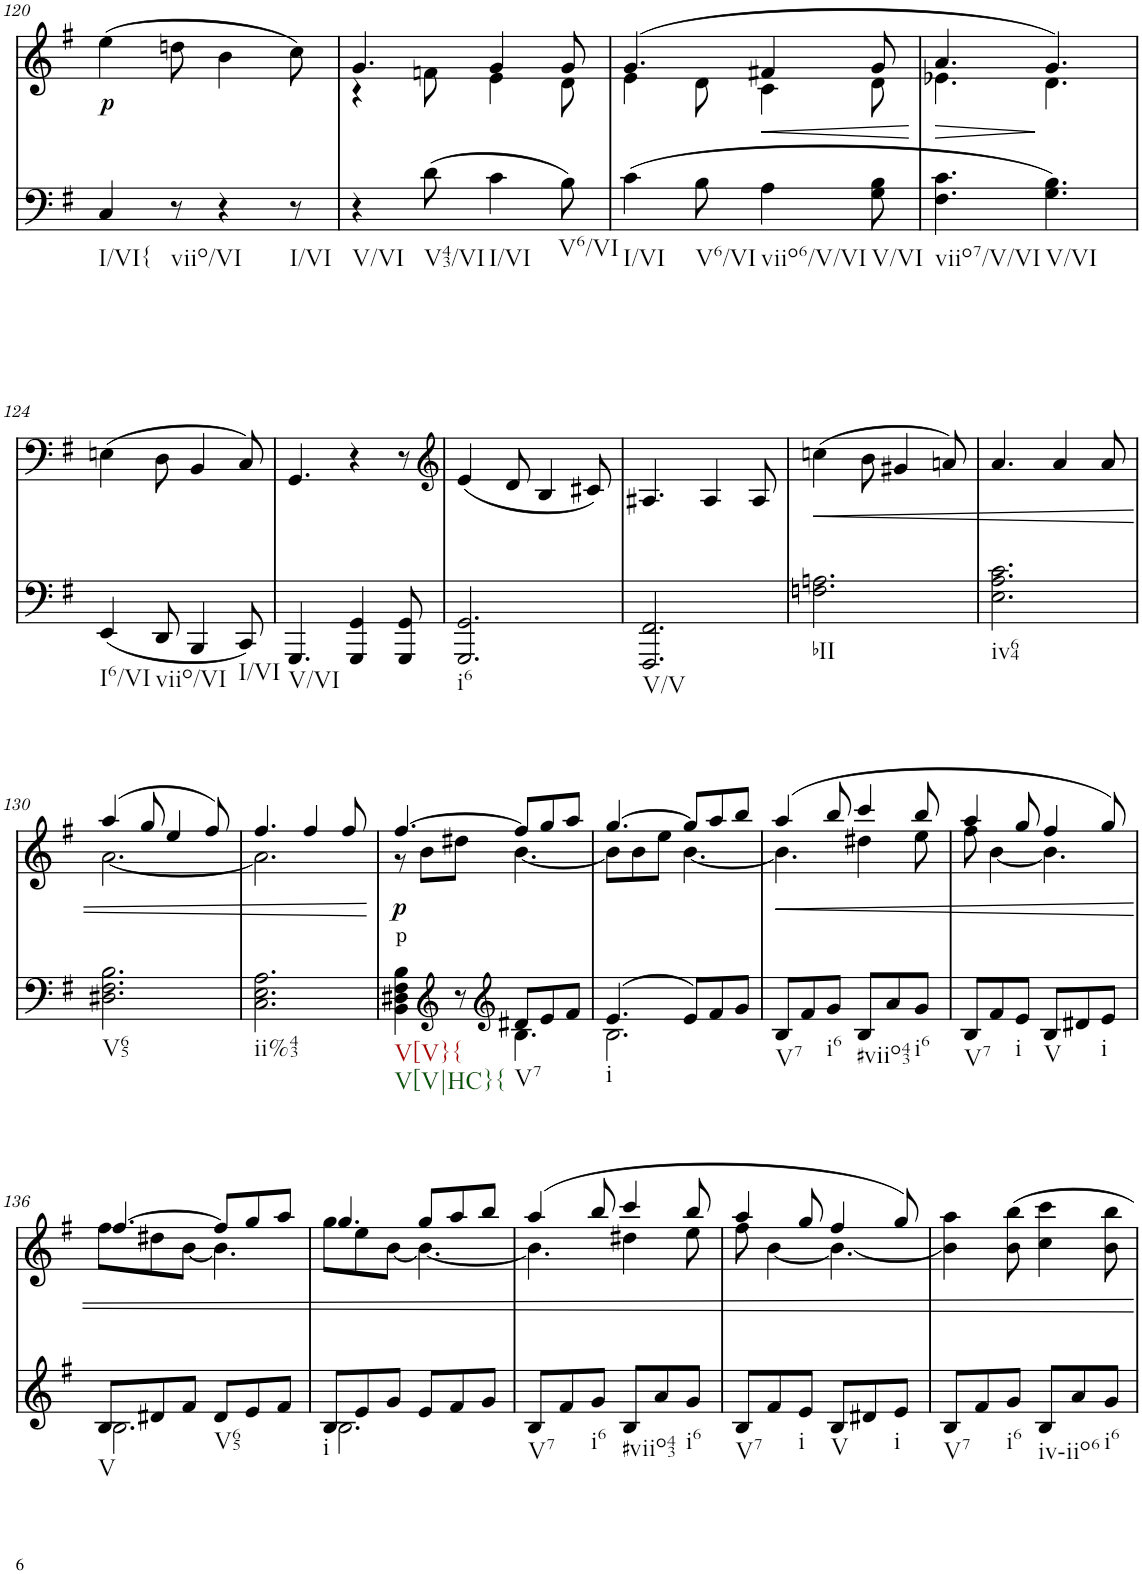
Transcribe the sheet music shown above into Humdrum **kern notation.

**kern	**kern	**text	**dynam
*part2	*part1	*part1	*part1
*staff2	*staff1	*staff1	*staff1
*I"piano	*I"piano	*	*
*I'Pno	*I'Pno	*	*
!!LO:PB:g=z
*clefF4	*clefG2	*	*
*k[f#]	*k[f#]	*	*
*e:	*e:	*	*
*M6/8	*M6/8	*	*
=120	=120	=120	=120
!LO:TX:b:t=I/VI{	!	!	!
!	!	!LO:LY:b	!
4C/	(4ee\	.	.
!LO:TX:b:t=viio/VI	!	!	!
8r	8ddn\	.	.
4r	4b\	.	.
!LO:TX:b:t=I/VI	!	!	!
8r	8cc\)	.	.
=121	=121	=121	=121
*	*^	*	*
!LO:TX:b:t=V/VI	!	!	!	!
4r	4.g/	4r	.	.
!LO:TX:b:t=V43/VI	!	!	!	!
(8d\	.	8fn\	.	.
!LO:TX:b:t=I/VI	!	!	!	!
4c\	4g/	4e\	.	.
!LO:TX:b:t=V6/VI	!	!	!	!
8B\)	8g/	8d\	.	.
=122	=122	=122	=122	=122
!LO:TX:b:t=I/VI	!	!	!	!
(4c\	(4.g/	4e\	.	.
!LO:TX:b:t=V6/VI	!	!	!	!
8B\	.	8d\	.	.
!LO:TX:b:t=viio6/V/VI	!	!	!	!
!	!	!	!	!LO:HP:b
4A\	4f#X/	4c\	.	<
!LO:TX:b:t=V/VI	!	!	!	!
8G\ 8B\	8g/	8d\	.	.
*	*v	*v	*	*
.	.	.	[
=123	=123	=123	=123
!LO:TX:b:t=viio7/V/VI	!	!	!
!	!	!	!LO:HP:b
*	*^	*	*
4.F#\ 4.c\	4.a/	4.e-X\	.	>
!LO:TX:b:t=V/VI	!	!	!	!
4.G\ 4.B\)	4.g/)	4.d\	.	]
!!LO:LB:g=z
=124	=124	=124	=124	=124
!LO:TX:b:t=I6/VI	!	!	!	!
*	*v	*v	*	*
(4EE/	(4En\	.	.
!LO:TX:b:t=viio/VI	!	!	!
8DD/	8D\	.	.
4BBB/	4BB/	.	.
!LO:TX:b:t=I/VI	!	!	!
8CC/)	8C/)	.	.
=125	=125	=125	=125
!LO:TX:b:t=V/VI	!	!	!
4.GGG/	4.GG/	.	.
4GGG/ 4GG/	4r	.	.
8GGG/ 8GG/	8r	.	.
=126	=126	=126	=126
*	*clefG2	*	*
!LO:TX:b:t=i6	!	!	!
2.GGG/ 2.GG/	(4e/	.	.
.	8d/	.	.
.	4B/	.	.
.	8c#X/)	.	.
=127	=127	=127	=127
!LO:TX:b:t=V/V	!	!	!
2.FFF#/ 2.FF#/	4.A#X/	.	.
.	4A#/	.	.
.	8A#/	.	.
=128	=128	=128	=128
!LO:TX:b:t=bII	!	!	!
!	!	!	!LO:HP:b
2.Fn\ 2.An\	(4ccn\	.	<
.	8b\	.	.
.	4g#X/	.	.
.	8an/)	.	.
=129	=129	=129	=129
!LO:TX:b:t=iv64	!	!	!
2.E\ 2.A\ 2.c\	4.a/	.	.
.	4a/	.	.
.	8a/	.	.
!!LO:LB:g=z
=130	=130	=130	=130
*	*^	*	*
!LO:TX:b:t=V65	!	!	!	!
2.D#X\ 2.F#\ 2.B\	(4aa/	[2.a\	.	.
.	8gg/	.	.	.
.	4ee/	.	.	.
.	8ff#/)	.	.	.
=131	=131	=131	=131	=131
!LO:TX:b:t=ii%43	!	!	!	!
2.C\ 2.E\ 2.A\	4.ff#/	2.a\]	.	.
.	4ff#/	.	.	.
.	8ff#/	.	.	.
*	*v	*v	*	*
.	.	.	[
=132	=132	=132	=132
*^	*^	*	*
!LO:TX:b:t=V[V}{	!	!	!	!	!
!LO:TX:b:t=V[V|HC}{	!	!	!	!	!
!	!	!	!	!LO:LY:b	!LO:DY:b
4BB\ 4D#X\ 4F#\ 4B\	4.ryy	[4.ff#/	8r	p	p
.	.	.	8b\L	.	.
*clefG2	*	*	*	*	*
8r	.	.	8dd#X\J	.	.
*clefG2	*	*	*	*	*
!LO:TX:b:t=V7	!	!	!	!	!
4.B\	8d#X/L	8ff#/L]	[4.b\	.	.
.	8e/	8gg/	.	.	.
.	8f#/J	8aa/J	.	.	.
=133	=133	=133	=133	=133	=133
!LO:TX:b:t=i	!	!	!	!	!
(4.e/	2.B\	[4.gg/	8b\L]	.	.
.	.	.	8b\	.	.
.	.	.	8ee\J	.	.
8e/L)	.	8gg/L]	[4.b\	.	.
8f#/	.	8aa/	.	.	.
8g/J	.	8bb/J	.	.	.
*v	*v	*	*	*	*
=134	=134	=134	=134	=134
!LO:TX:b:t=V7	!	!	!	!
8B/L	(4aa/	4.b\]	.	.
8f#/	.	.	.	.
!LO:TX:b:t=i6	!	!	!	!
8g/J	8bb/	.	.	.
!LO:TX:b:t=#viio43	!	!	!	!
8B/L	4ccc/	4dd#X\	.	.
8a/	.	.	.	.
!LO:TX:b:t=i6	!	!	!	!
8g/J	8bb/	8ee\	.	.
=135	=135	=135	=135	=135
!LO:TX:b:t=V7	!	!	!	!
8B/L	4aa/	8ff#\	.	.
8f#/	.	[4b\	.	.
!LO:TX:b:t=i	!	!	!	!
8e/J	8gg/	.	.	.
!LO:TX:b:t=V	!	!	!	!
8B/L	4ff#/	4.b\]	.	.
8d#X/	.	.	.	.
!LO:TX:b:t=i	!	!	!	!
8e/J	8gg/)	.	.	.
!!LO:LB:g=z	!!
=136	=136	=136	=136	=136
*^	*	*	*	*
!LO:TX:b:t=V	!	!	!	!	!
8B/L	2.B\	[4.ff#/	8ff#\L	.	.
8d#X/	.	.	8dd#X\	.	.
8f#/J	.	.	[8b\J	.	.
!LO:TX:b:t=V65	!	!	!	!	!
8d#/L	.	8ff#/L]	4.b\]	.	.
8e/	.	8gg/	.	.	.
8f#/J	.	8aa/J	.	.	.
=137	=137	=137	=137	=137	=137
!LO:TX:b:t=i	!	!	!	!	!
8B/L	2.B\	4.gg/	8gg\L	.	.
8e/	.	.	8ee\	.	.
8g/J	.	.	[8b\J	.	.
8e/L	.	8gg/L	4.b\_	.	.
8f#/	.	8aa/	.	.	.
8g/J	.	8bb/J	.	.	.
*v	*v	*	*	*	*
=138	=138	=138	=138	=138
!LO:TX:b:t=V7	!	!	!	!
8B/L	(4aa/	4.b\]	.	.
8f#/	.	.	.	.
!LO:TX:b:t=i6	!	!	!	!
8g/J	8bb/	.	.	.
!LO:TX:b:t=#viio43	!	!	!	!
8B/L	4ccc/	4dd#X\	.	.
8a/	.	.	.	.
!LO:TX:b:t=i6	!	!	!	!
8g/J	8bb/	8ee\	.	.
=139	=139	=139	=139	=139
!LO:TX:b:t=V7	!	!	!	!
8B/L	4aa/	8ff#\	.	.
8f#/	.	[4b\	.	.
!LO:TX:b:t=i	!	!	!	!
8e/J	8gg/	.	.	.
!LO:TX:b:t=V	!	!	!	!
8B/L	4ff#/	4.b\_	.	.
8d#X/	.	.	.	.
!LO:TX:b:t=i	!	!	!	!
8e/J	8gg/)	.	.	.
*	*v	*v	*	*
=140	=140	=140	=140
!LO:TX:b:t=V7	!	!	!
8B/L	4b\] 4aa\	.	.
8f#/	.	.	.
!LO:TX:b:t=i6	!	!	!
8g/J	8b\ 8bb\	.	.
!LO:TX:b:t=iv-iio6	!	!	!
8B/L	4cc\ 4ccc\	.	.
8a/	.	.	.
!LO:TX:b:t=i6	!	!	!
8g/J	8b\ 8bb\	.	.
=	=	=	=
*-	*-	*-	*-
